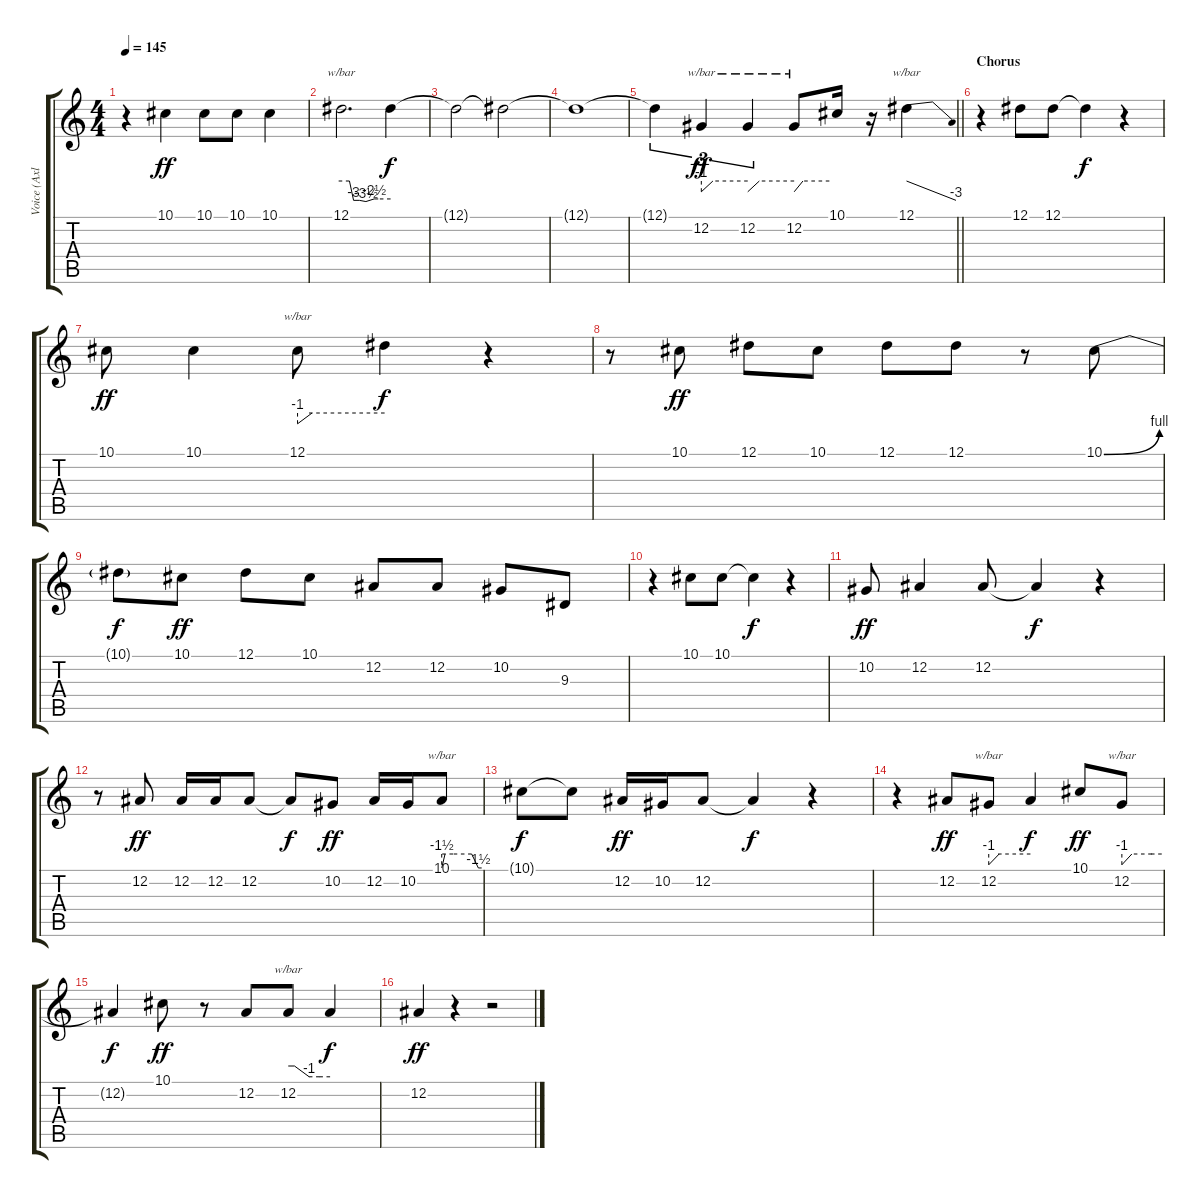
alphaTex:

\track ("Voice (Axl)" "Voice (Axl") {instrument lead2sawtooth}
\staff {score tabs}
\tuning (Eb4 Bb3 Gb3 Db3 Ab2 Eb2) {hide}
\ts (4 4)
\tempo 145
\clef g2
\ks c
r.4{dy f} 10.1.4{dy ff} 10.1.8 10.1.8 10.1.4 |
12.1.2{d tbe (custom default 0 0 10 0 15 -12 22 -12 30 -14 40 -10 45 -10 60 -10)} 12.1{t}.4{dy f} |
12.1{t}.2 12.1{t}.2 |
12.1{t}.1 |
\barLineRight lightlight
12.1{t}.4{tu (3 2)} 12.2.4{tu (3 2) tbe (custom default 0 -4 15 0 60 0) dy ff} 12.2.4{tu (3 2) tbe (custom default 0 -4 15 0 60 0)} 12.2.8{tbe (custom default 0 -4 15 0 60 0)} 10.1.16 r.16 12.1.4{tbe (dive default 0 0 60 -12)} |
\section ("" "Chorus")
r.4 12.1.8 12.1.8 12.1{t}.4{dy f} r.4 |
10.1.8{dy ff} 10.1.4 12.1.8{tbe (custom default 0 -4 10 0 60 0)} 12.1{t}.4{dy f} r.4 |
r.8 10.1.8{dy ff} 12.1.8 10.1.8 12.1.8 12.1.8 r.8 10.1{be (bend 0 0 60 4)}.8 |
10.1{t}.8{dy f} 10.1.8{dy ff} 12.1.8 10.1.8 12.2.8 12.2.8 10.2.8 9.3.8 |
r.4 10.1.8 10.1.8 10.1{t}.4{dy f} r.4 |
10.2.8{dy ff} 12.2.4 12.2.8 12.2{t}.4{dy f} r.4 |
r.8 12.2.8{dy ff} 12.2.16 12.2.16 12.2.8 12.2{t}.8{dy f} 10.2.8{dy ff} 12.2.16 10.2.16 10.1.8{tbe (custom default 0 -6 5 0 17 0 45 0 55 -6 60 -6)} |
10.1{t}.8{dy f} 10.1{t}.8 12.2.16{dy ff} 10.2.16 12.2.8 12.2{t}.4{dy f} r.4 |
r.4 12.2.8{dy ff} 12.2.8{tbe (custom default 0 -4 15 0 60 0)} 12.2{t}.4{dy f} 10.1.8{dy ff} 12.2.8{tbe (custom default 0 -4 15 0 45 0 60 0)} |
12.2{t}.4{dy f} 10.1.8{dy ff} r.8 12.2.8 12.2.8{tbe (custom default 0 0 9 0 30 -4 45 -4 60 -4)} 12.2{t}.4{dy f} |
12.2.4{dy ff} r.4 r.2
